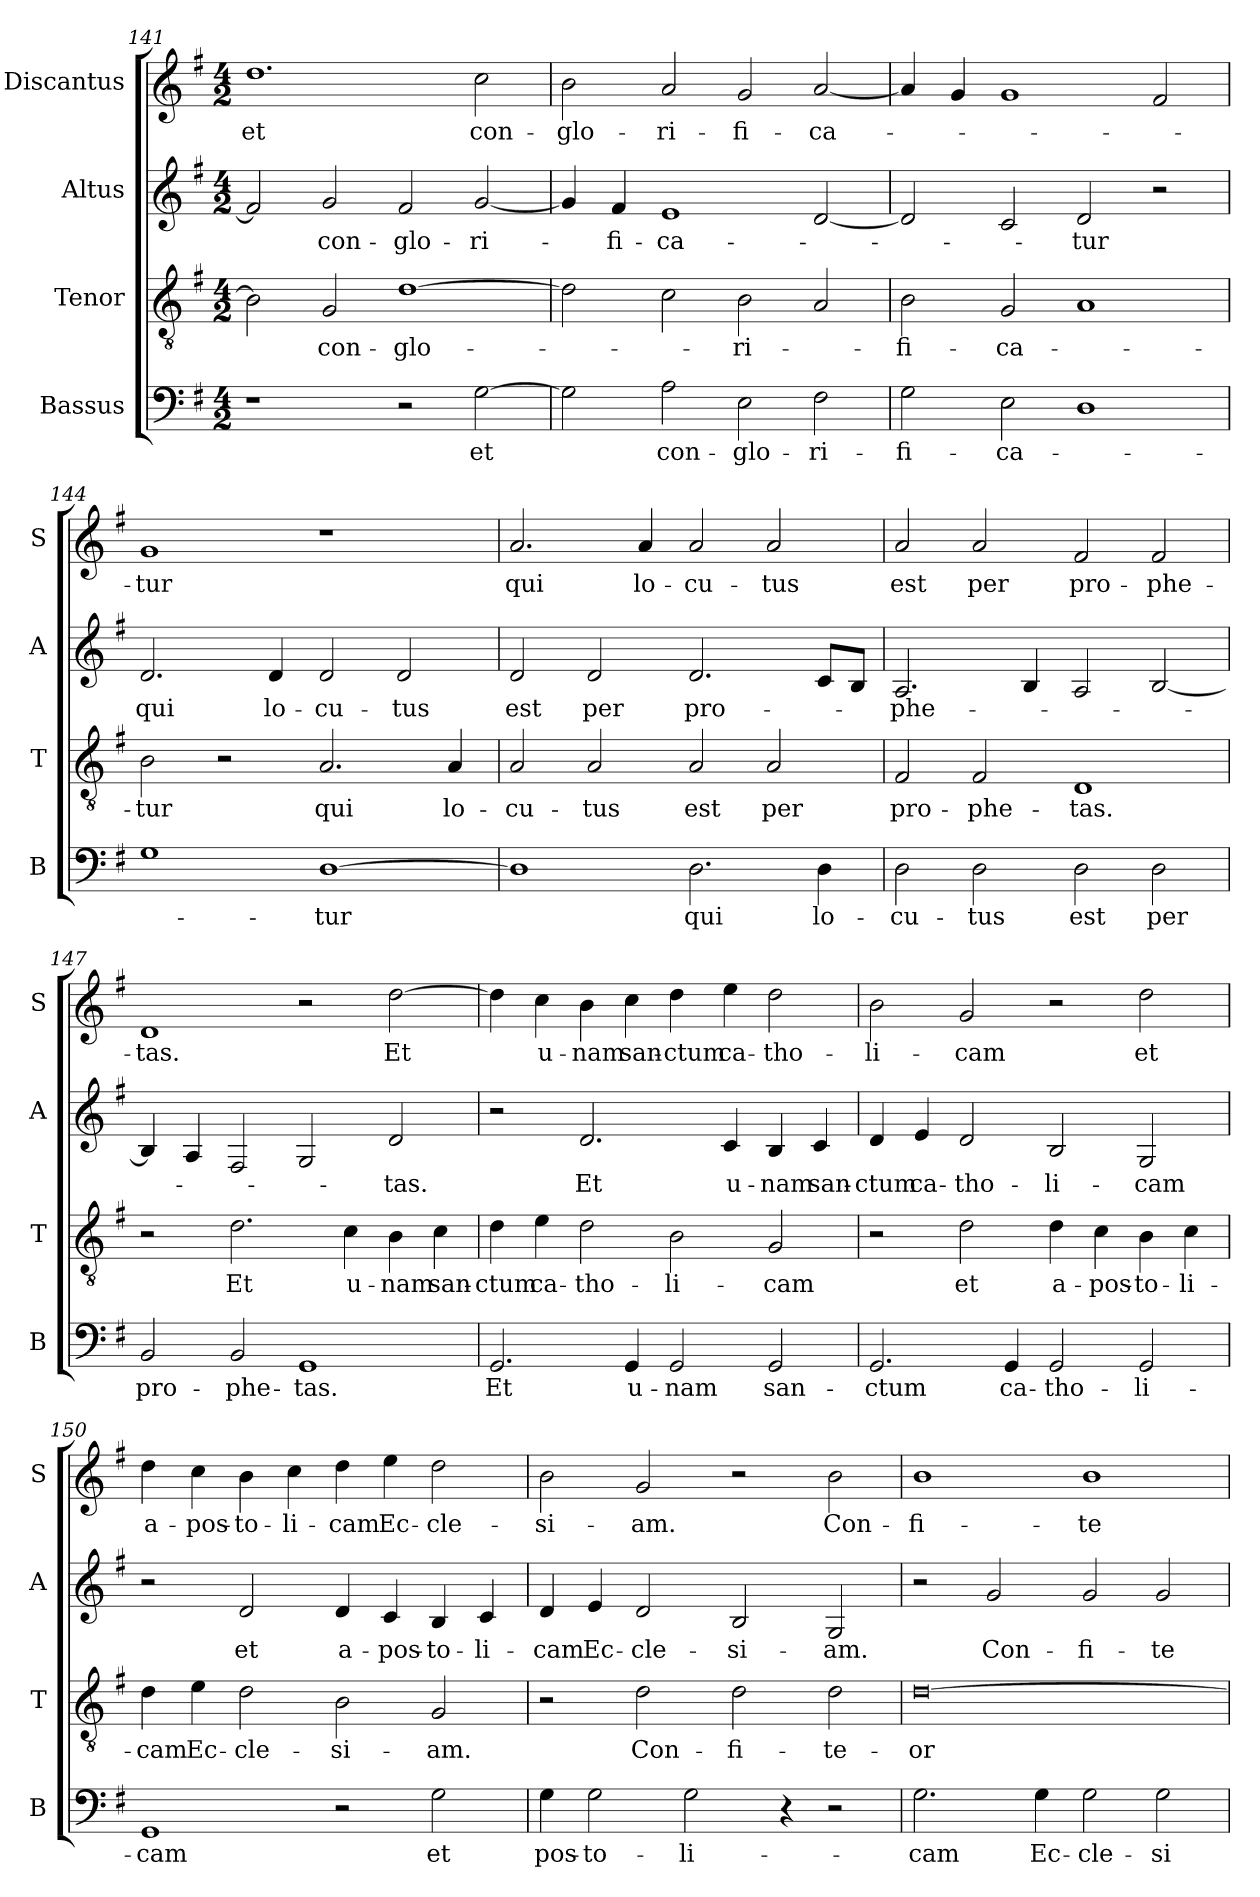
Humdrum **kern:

**kern	**text	**kern	**text	**kern	**text	**kern	**text
*part4	*part4	*part3	*part3	*part2	*part2	*part1	*part1
*staff4	*staff4	*staff3	*staff3	*staff2	*staff2	*staff1	*staff1
*I"Bassus	*	*I"Tenor	*	*I"Altus	*	*I"Discantus	*
*I'B	*	*I'T	*	*I'A	*	*I'S	*
*clefF4	*	*clefGv2	*	*clefG2	*	*clefG2	*
*k[f#]	*	*k[f#]	*	*k[f#]	*	*k[f#]	*
*G:	*	*G:	*	*G:	*	*G:	*
*M4/2	*	*M4/2	*	*M4/2	*	*M4/2	*
=141	=141	=141	=141	=141	=141	=141	=141
!	!	!	!	!	!	!	!LO:LY:b
1r	.	2B\]	.	2f#/]	.	1.dd	et
!	!	!	!LO:LY:b	!	!LO:LY:b	!	!
.	.	2G/	con-	2g/	con-	.	.
!	!	!	!LO:LY:b	!	!LO:LY:b	!	!
2r	.	[1d	-glo-	2f#/	-glo-	.	.
!	!LO:LY:b	!	!	!	!LO:LY:b	!	!LO:LY:b
[2G\	et	.	.	[2g/	-ri-	2cc\	con-
=142	=142	=142	=142	=142	=142	=142	=142
!	!	!	!	!	!	!	!LO:LY:b
2G\]	.	2d\]	.	4g/]	.	2b\	-glo-
!	!	!	!	!	!LO:LY:b	!	!
.	.	.	.	4f#/	-fi-	.	.
!	!LO:LY:b	!	!	!	!LO:LY:b	!	!LO:LY:b
2A\	con-	2c\	.	1e	-ca-	2a/	-ri-
!	!LO:LY:b	!	!LO:LY:b	!	!	!	!LO:LY:b
2E\	-glo-	2B\	-ri-	.	.	2g/	-fi-
!	!LO:LY:b	!	!	!	!	!	!LO:LY:b
2F#\	-ri-	2A/	.	[2d/	.	[2a/	-ca-
=143	=143	=143	=143	=143	=143	=143	=143
!	!LO:LY:b	!	!LO:LY:b	!	!	!	!
2G\	-fi-	2B\	-fi-	2d/]	.	4a/]	.
.	.	.	.	.	.	4g/	.
!	!LO:LY:b	!	!LO:LY:b	!	!	!	!
2E\	-ca-	2G/	-ca-	2c/	.	1g	.
!	!	!	!	!	!LO:LY:b	!	!
1D	.	1A	.	2d/	-tur	.	.
.	.	.	.	2r	.	2f#/	.
!!LO:LB:g=z
=144	=144	=144	=144	=144	=144	=144	=144
!	!	!	!LO:LY:b	!	!LO:LY:b	!	!LO:LY:b
1G	.	2B\	-tur	2.d/	qui	1g	-tur
.	.	2r	.	.	.	.	.
!	!	!	!	!	!LO:LY:b	!	!
.	.	.	.	4d/	lo-	.	.
!	!LO:LY:b	!	!LO:LY:b	!	!LO:LY:b	!	!
[1D	-tur	2.A/	qui	2d/	-cu-	1r	.
!	!	!	!	!	!LO:LY:b	!	!
.	.	.	.	2d/	-tus	.	.
!	!	!	!LO:LY:b	!	!	!	!
.	.	4A/	lo-	.	.	.	.
=145	=145	=145	=145	=145	=145	=145	=145
!	!	!	!LO:LY:b	!	!LO:LY:b	!	!LO:LY:b
1D]	.	2A/	-cu-	2d/	est	2.a/	qui
!	!	!	!LO:LY:b	!	!LO:LY:b	!	!
.	.	2A/	-tus	2d/	per	.	.
!	!	!	!	!	!	!	!LO:LY:b
.	.	.	.	.	.	4a/	lo-
!	!LO:LY:b	!	!LO:LY:b	!	!LO:LY:b	!	!LO:LY:b
2.D\	qui	2A/	est	2.d/	pro-	2a/	-cu-
!	!	!	!LO:LY:b	!	!	!	!LO:LY:b
.	.	2A/	per	.	.	2a/	-tus
!	!LO:LY:b	!	!	!	!	!	!
4D\	lo-	.	.	8c/L	.	.	.
.	.	.	.	8B/J	.	.	.
=146	=146	=146	=146	=146	=146	=146	=146
!	!LO:LY:b	!	!LO:LY:b	!	!LO:LY:b	!	!LO:LY:b
2D\	-cu-	2F#/	pro-	2.A/	-phe-	2a/	est
!	!LO:LY:b	!	!LO:LY:b	!	!	!	!LO:LY:b
2D\	-tus	2F#/	-phe-	.	.	2a/	per
.	.	.	.	4B/	.	.	.
!	!LO:LY:b	!	!LO:LY:b	!	!	!	!LO:LY:b
2D\	est	1D	-tas.	2A/	.	2f#/	pro-
!	!LO:LY:b	!	!	!	!	!	!LO:LY:b
2D\	per	.	.	[2B/	.	2f#/	-phe-
=147	=147	=147	=147	=147	=147	=147	=147
!	!LO:LY:b	!	!	!	!	!	!LO:LY:b
2BB/	pro-	2r	.	4B/]	.	1d	-tas.
.	.	.	.	4A/	.	.	.
!	!LO:LY:b	!	!LO:LY:b	!	!	!	!
2BB/	-phe-	2.d\	Et	2F#/	.	.	.
!	!LO:LY:b	!	!	!	!	!	!
1GG	-tas.	.	.	2G/	.	2r	.
!	!	!	!LO:LY:b	!	!	!	!
.	.	4c\	u-	.	.	.	.
!	!	!	!LO:LY:b	!	!LO:LY:b	!	!LO:LY:b
.	.	4B\	-nam	2d/	-tas.	[2dd\	Et
!	!	!	!LO:LY:b	!	!	!	!
.	.	4c\	san-	.	.	.	.
=148	=148	=148	=148	=148	=148	=148	=148
!	!LO:LY:b	!	!LO:LY:b	!	!	!	!
2.GG/	Et	4d\	-ctum	2r	.	4dd\]	.
!	!	!	!LO:LY:b	!	!	!	!LO:LY:b
.	.	4e\	ca-	.	.	4cc\	u-
!	!	!	!LO:LY:b	!	!LO:LY:b	!	!LO:LY:b
.	.	2d\	-tho-	2.d/	Et	4b\	-nam
!	!LO:LY:b	!	!	!	!	!	!LO:LY:b
4GG/	u-	.	.	.	.	4cc\	san-
!	!LO:LY:b	!	!LO:LY:b	!	!	!	!LO:LY:b
2GG/	-nam	2B\	-li-	.	.	4dd\	-ctum
!	!	!	!	!	!LO:LY:b	!	!LO:LY:b
.	.	.	.	4c/	u-	4ee\	ca-
!	!LO:LY:b	!	!LO:LY:b	!	!LO:LY:b	!	!LO:LY:b
2GG/	san-	2G/	-cam	4B/	-nam	2dd\	-tho-
!	!	!	!	!	!LO:LY:b	!	!
.	.	.	.	4c/	san-	.	.
!!LO:LB:g=z
=149	=149	=149	=149	=149	=149	=149	=149
!	!LO:LY:b	!	!	!	!LO:LY:b	!	!LO:LY:b
2.GG/	-ctum	2r	.	4d/	-ctum	2b\	-li-
!	!	!	!	!	!LO:LY:b	!	!
.	.	.	.	4e/	ca-	.	.
!	!	!	!LO:LY:b	!	!LO:LY:b	!	!LO:LY:b
.	.	2d\	et	2d/	-tho-	2g/	-cam
!	!LO:LY:b	!	!	!	!	!	!
4GG/	ca-	.	.	.	.	.	.
!	!LO:LY:b	!	!LO:LY:b	!	!LO:LY:b	!	!
2GG/	-tho-	4d\	a-	2B/	-li-	2r	.
!	!	!	!LO:LY:b	!	!	!	!
.	.	4c\	-pos-	.	.	.	.
!	!LO:LY:b	!	!LO:LY:b	!	!LO:LY:b	!	!LO:LY:b
2GG/	-li-	4B\	-to-	2G/	-cam	2dd\	et
!	!	!	!LO:LY:b	!	!	!	!
.	.	4c\	-li-	.	.	.	.
=150	=150	=150	=150	=150	=150	=150	=150
!	!LO:LY:b	!	!LO:LY:b	!	!	!	!LO:LY:b
1GG	-cam	4d\	-cam	2r	.	4dd\	a-
!	!	!	!LO:LY:b	!	!	!	!LO:LY:b
.	.	4e\	Ec-	.	.	4cc\	-pos-
!	!	!	!LO:LY:b	!	!LO:LY:b	!	!LO:LY:b
.	.	2d\	-cle-	2d/	et	4b\	-to-
!	!	!	!	!	!	!	!LO:LY:b
.	.	.	.	.	.	4cc\	-li-
!	!	!	!LO:LY:b	!	!LO:LY:b	!	!LO:LY:b
2r	.	2B\	-si-	4d/	a-	4dd\	-cam
!	!	!	!	!	!LO:LY:b	!	!LO:LY:b
.	.	.	.	4c/	-pos-	4ee\	Ec-
!	!LO:LY:b	!	!LO:LY:b	!	!LO:LY:b	!	!LO:LY:b
2G\	et	2G/	-am.	4B/	-to-	2dd\	-cle-
!	!	!	!	!	!LO:LY:b	!	!
.	.	.	.	4c/	-li-	.	.
=151	=151	=151	=151	=151	=151	=151	=151
!	!LO:LY:b	!	!	!	!LO:LY:b	!	!LO:LY:b
4G\	pos-	2r	.	4d/	-cam	2b\	-si-
!	!LO:LY:b	!	!	!	!LO:LY:b	!	!
2G\	-to-	.	.	4e/	Ec-	.	.
!	!	!	!LO:LY:b	!	!LO:LY:b	!	!LO:LY:b
.	.	2d\	Con-	2d/	-cle-	2g/	-am.
!	!LO:LY:b	!	!	!	!	!	!
2G\	-li-	.	.	.	.	.	.
!	!	!	!LO:LY:b	!	!LO:LY:b	!	!
.	.	2d\	-fi-	2B/	-si-	2r	.
4r	.	.	.	.	.	.	.
!	!	!	!LO:LY:b	!	!LO:LY:b	!	!LO:LY:b
2r	.	2d\	-te-	2G/	-am.	2b\	Con-
=152	=152	=152	=152	=152	=152	=152	=152
!	!LO:LY:b	!	!LO:LY:b	!	!	!	!LO:LY:b
2.G\	-cam	[0d	-or	2r	.	1b	-fi-
!	!	!	!	!	!LO:LY:b	!	!
.	.	.	.	2g/	Con-	.	.
!	!LO:LY:b	!	!	!	!	!	!
4G\	Ec-	.	.	.	.	.	.
!	!LO:LY:b	!	!	!	!LO:LY:b	!	!LO:LY:b
2G\	-cle-	.	.	2g/	-fi-	1b	-te-
!	!LO:LY:b	!	!	!	!LO:LY:b	!	!
2G\	-si-	.	.	2g/	-te-	.	.
=	=	=	=	=	=	=	=
*-	*-	*-	*-	*-	*-	*-	*-
